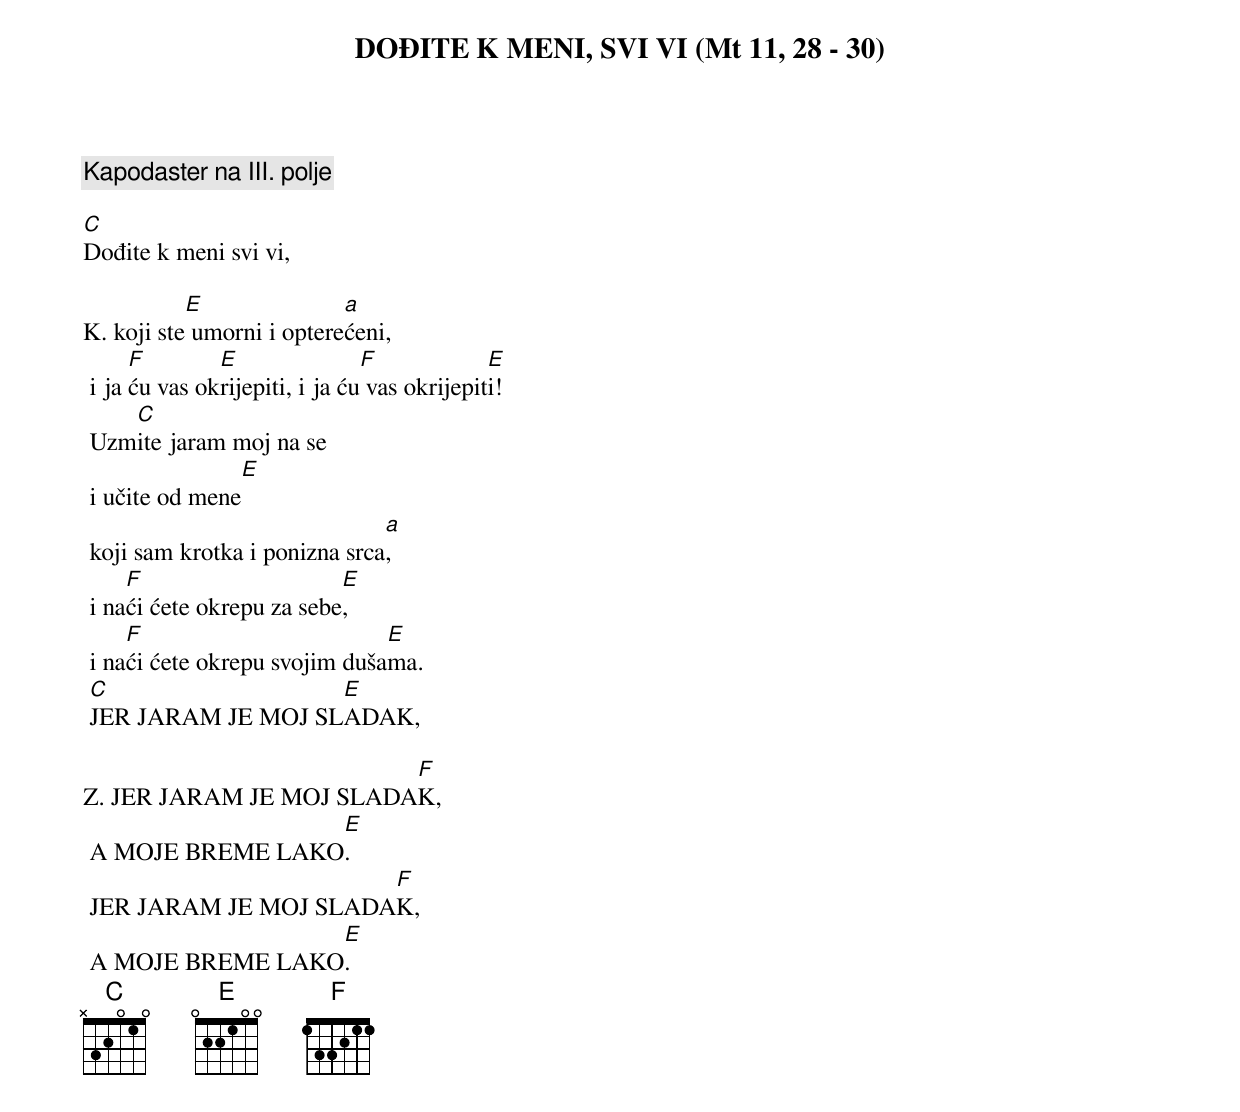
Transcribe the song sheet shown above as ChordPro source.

{title: DOĐITE K MENI, SVI VI (Mt 11, 28 - 30)}

{comment: Kapodaster na III. polje}

[C]Dođite k meni svi vi,

K.	koji ste[E] umorni i optere[a]ćeni,
	i ja [F]ću vas ok[E]rijepiti, i ja ću[F] vas okrijepit[E]i!
	Uzm[C]ite jaram moj na se
	i učite od mene[E]
	koji sam krotka i ponizna srca[a],
	i na[F]ći ćete okrepu za sebe[E],
	i na[F]ći ćete okrepu svojim duša[E]ma.
	[C]JER JARAM JE MOJ SL[E]ADAK,

Z.	JER JARAM JE MOJ SLADA[F]K,
	A MOJE BREME LAKO[E].
	JER JARAM JE MOJ SLADA[F]K,
	A MOJE BREME LAKO[E].
